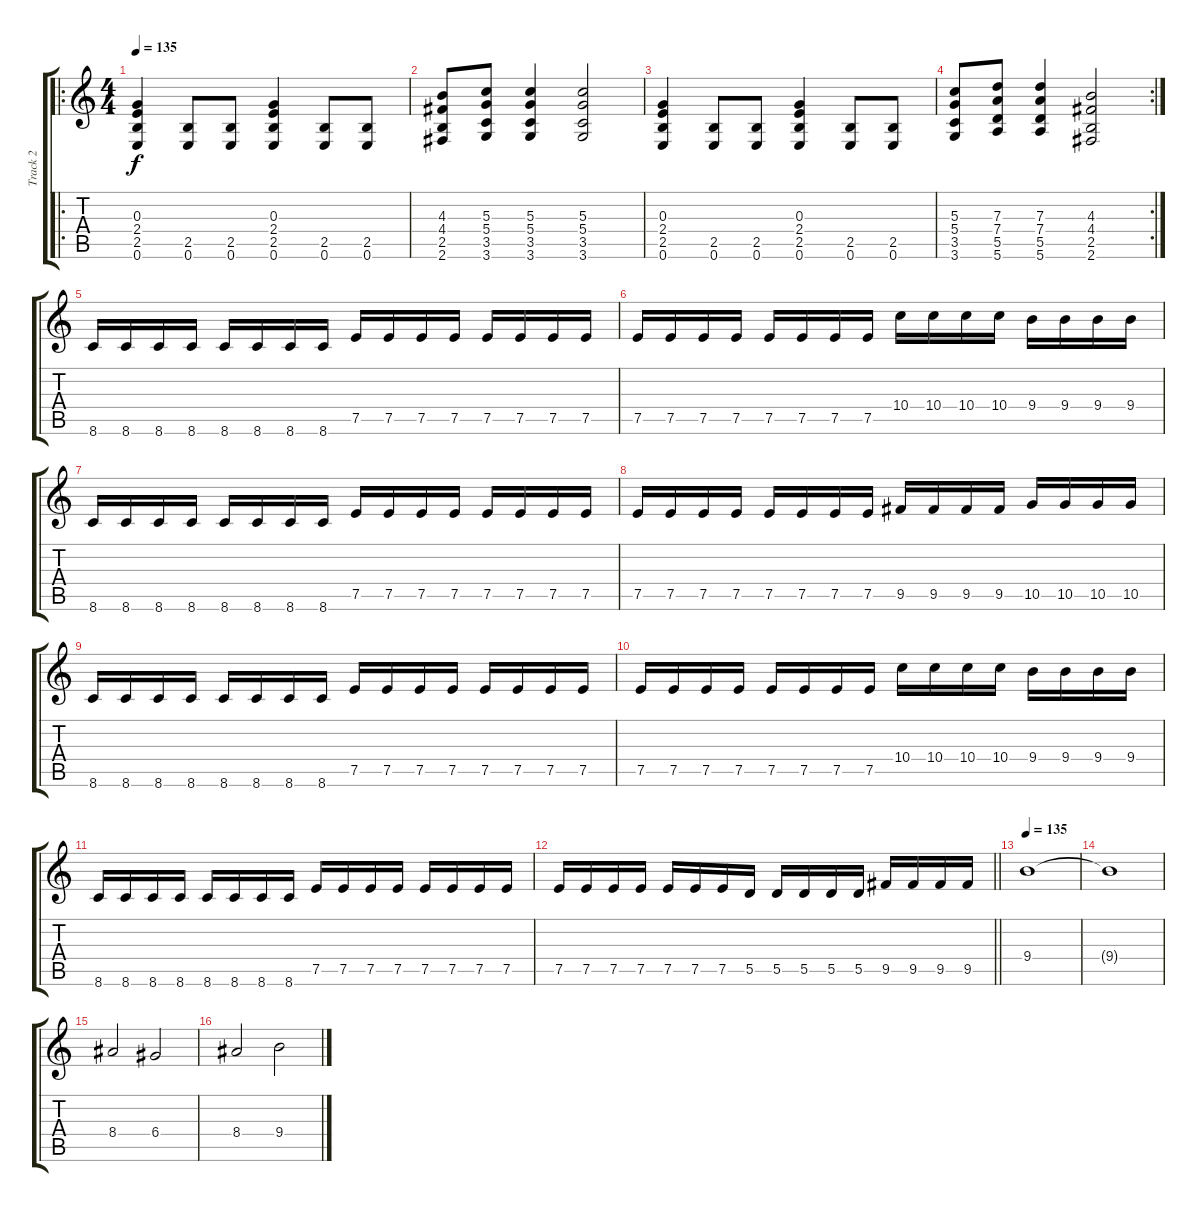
\track ("Track 2" "Track 2") {instrument overdrivenguitar}
\staff {score tabs}
\tuning (E4 B3 G3 D3 A2 E2) {hide}
\ro
\ts (4 4)
\tempo 135
\clef g2
\ks c
(0.3 2.4 2.5 0.6).4{dy f} (2.5 0.6).8 (2.5 0.6).8 (0.3 2.4 2.5 0.6).4 (2.5 0.6).8 (2.5 0.6).8 |
(4.3 4.4 2.5 2.6).8 (5.3 5.4 3.5 3.6).8 (5.3 5.4 3.5 3.6).4 (5.3 5.4 3.5 3.6).2 |
(0.3 2.4 2.5 0.6).4 (2.5 0.6).8 (2.5 0.6).8 (0.3 2.4 2.5 0.6).4 (2.5 0.6).8 (2.5 0.6).8 |
\rc 2
(5.3 5.4 3.5 3.6).8 (7.3 7.4 5.5 5.6).8 (7.3 7.4 5.5 5.6).4 (4.3 4.4 2.5 2.6).2 |
8.6.16 8.6.16 8.6.16 8.6.16 8.6.16 8.6.16 8.6.16 8.6.16 7.5.16 7.5.16 7.5.16 7.5.16 7.5.16 7.5.16 7.5.16 7.5.16 |
7.5.16 7.5.16 7.5.16 7.5.16 7.5.16 7.5.16 7.5.16 7.5.16 10.4.16 10.4.16 10.4.16 10.4.16 9.4.16 9.4.16 9.4.16 9.4.16 |
8.6.16 8.6.16 8.6.16 8.6.16 8.6.16 8.6.16 8.6.16 8.6.16 7.5.16 7.5.16 7.5.16 7.5.16 7.5.16 7.5.16 7.5.16 7.5.16 |
7.5.16 7.5.16 7.5.16 7.5.16 7.5.16 7.5.16 7.5.16 7.5.16 9.5.16 9.5.16 9.5.16 9.5.16 10.5.16 10.5.16 10.5.16 10.5.16 |
8.6.16 8.6.16 8.6.16 8.6.16 8.6.16 8.6.16 8.6.16 8.6.16 7.5.16 7.5.16 7.5.16 7.5.16 7.5.16 7.5.16 7.5.16 7.5.16 |
7.5.16 7.5.16 7.5.16 7.5.16 7.5.16 7.5.16 7.5.16 7.5.16 10.4.16 10.4.16 10.4.16 10.4.16 9.4.16 9.4.16 9.4.16 9.4.16 |
8.6.16 8.6.16 8.6.16 8.6.16 8.6.16 8.6.16 8.6.16 8.6.16 7.5.16 7.5.16 7.5.16 7.5.16 7.5.16 7.5.16 7.5.16 7.5.16 |
\barLineRight lightlight
7.5.16 7.5.16 7.5.16 7.5.16 7.5.16 7.5.16 7.5.16 5.5.16 5.5.16 5.5.16 5.5.16 5.5.16 9.5.16 9.5.16 9.5.16 9.5.16 |
\tempo 135
9.4.1 |
9.4{t}.1 |
8.4.2 6.4.2 |
8.4.2 9.4.2
